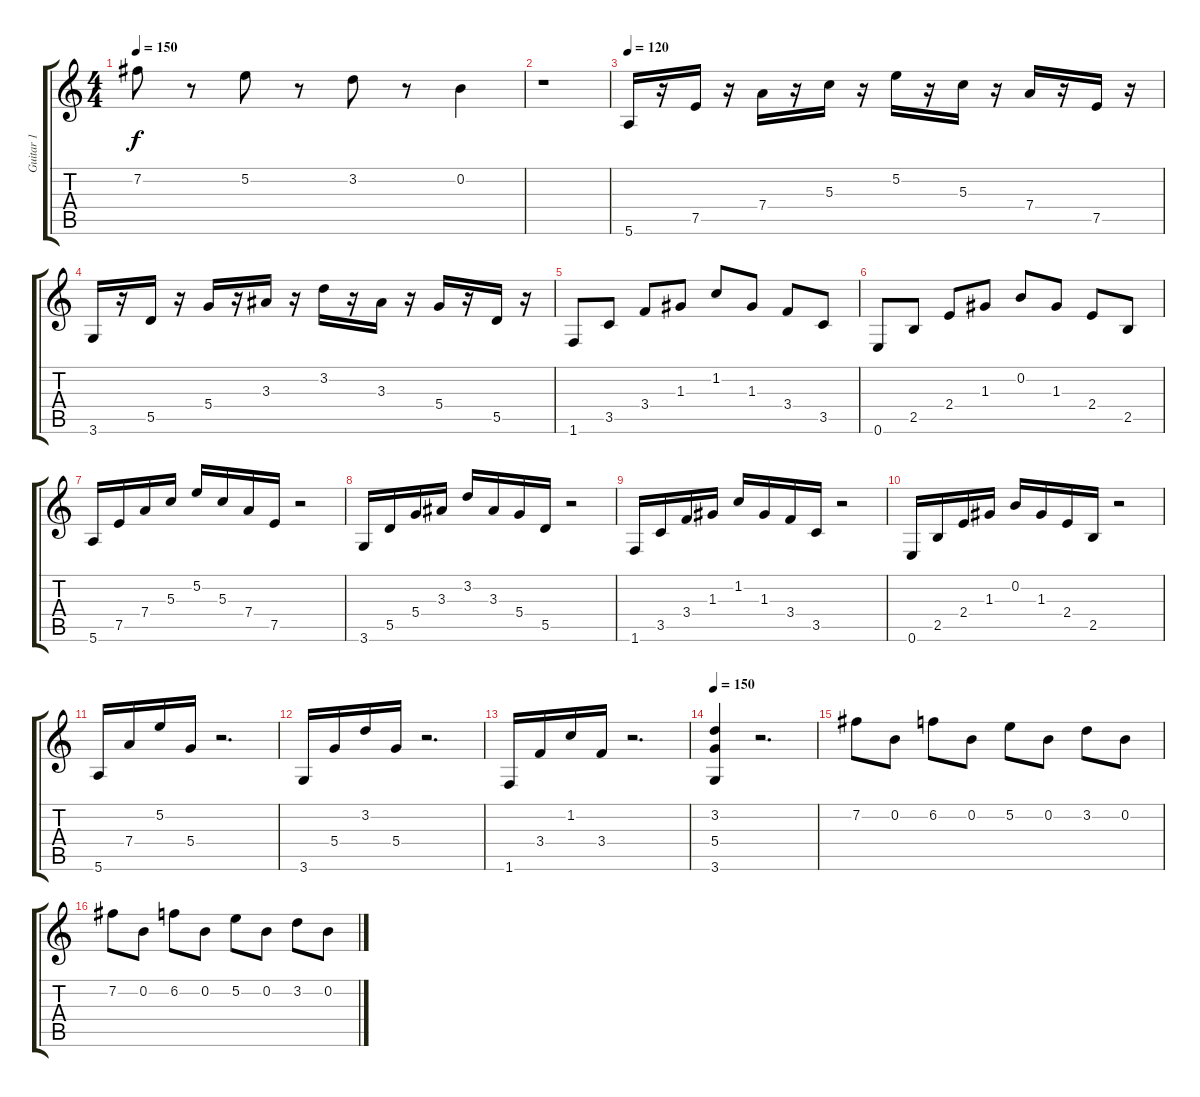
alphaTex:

\track ("Guitar 1" "Guitar 1") {instrument electricguitarclean}
\staff {score tabs}
\tuning (E4 B3 G3 D3 A2 E2) {hide}
\ts (4 4)
\tempo 150
\clef g2
\ks c
7.2.8{dy f} r.8 5.2.8 r.8 3.2.8 r.8 0.2.4 |
r.1 |
\tempo 120
5.6.16{volume 10} r.16 7.5.16 r.16 7.4.16 r.16 5.3.16 r.16 5.2.16 r.16 5.3.16 r.16 7.4.16 r.16 7.5.16 r.16 |
3.6.16 r.16 5.5.16 r.16 5.4.16 r.16 3.3.16 r.16 3.2.16 r.16 3.3.16 r.16 5.4.16 r.16 5.5.16 r.16 |
1.6.8 3.5.8 3.4.8 1.3.8 1.2.8 1.3.8 3.4.8 3.5.8 |
0.6.8 2.5.8 2.4.8 1.3.8 0.2.8 1.3.8 2.4.8 2.5.8 |
5.6.16 7.5.16 7.4.16 5.3.16 5.2.16 5.3.16 7.4.16 7.5.16 r.2 |
3.6.16 5.5.16 5.4.16 3.3.16 3.2.16 3.3.16 5.4.16 5.5.16 r.2 |
1.6.16 3.5.16 3.4.16 1.3.16 1.2.16 1.3.16 3.4.16 3.5.16 r.2 |
0.6.16 2.5.16 2.4.16 1.3.16 0.2.16 1.3.16 2.4.16 2.5.16 r.2 |
5.6.16 7.4.16 5.2.16 5.4.16 r.2{d} |
3.6.16 5.4.16 3.2.16 5.4.16 r.2{d} |
1.6.16 3.4.16 1.2.16 3.4.16 r.2{d} |
\tempo 150
(3.2 5.4 3.6).4{volume 16} r.2{d} |
7.2.8 0.2.8 6.2.8 0.2.8 5.2.8 0.2.8 3.2.8 0.2.8 |
7.2.8 0.2.8 6.2.8 0.2.8 5.2.8 0.2.8 3.2.8 0.2.8
